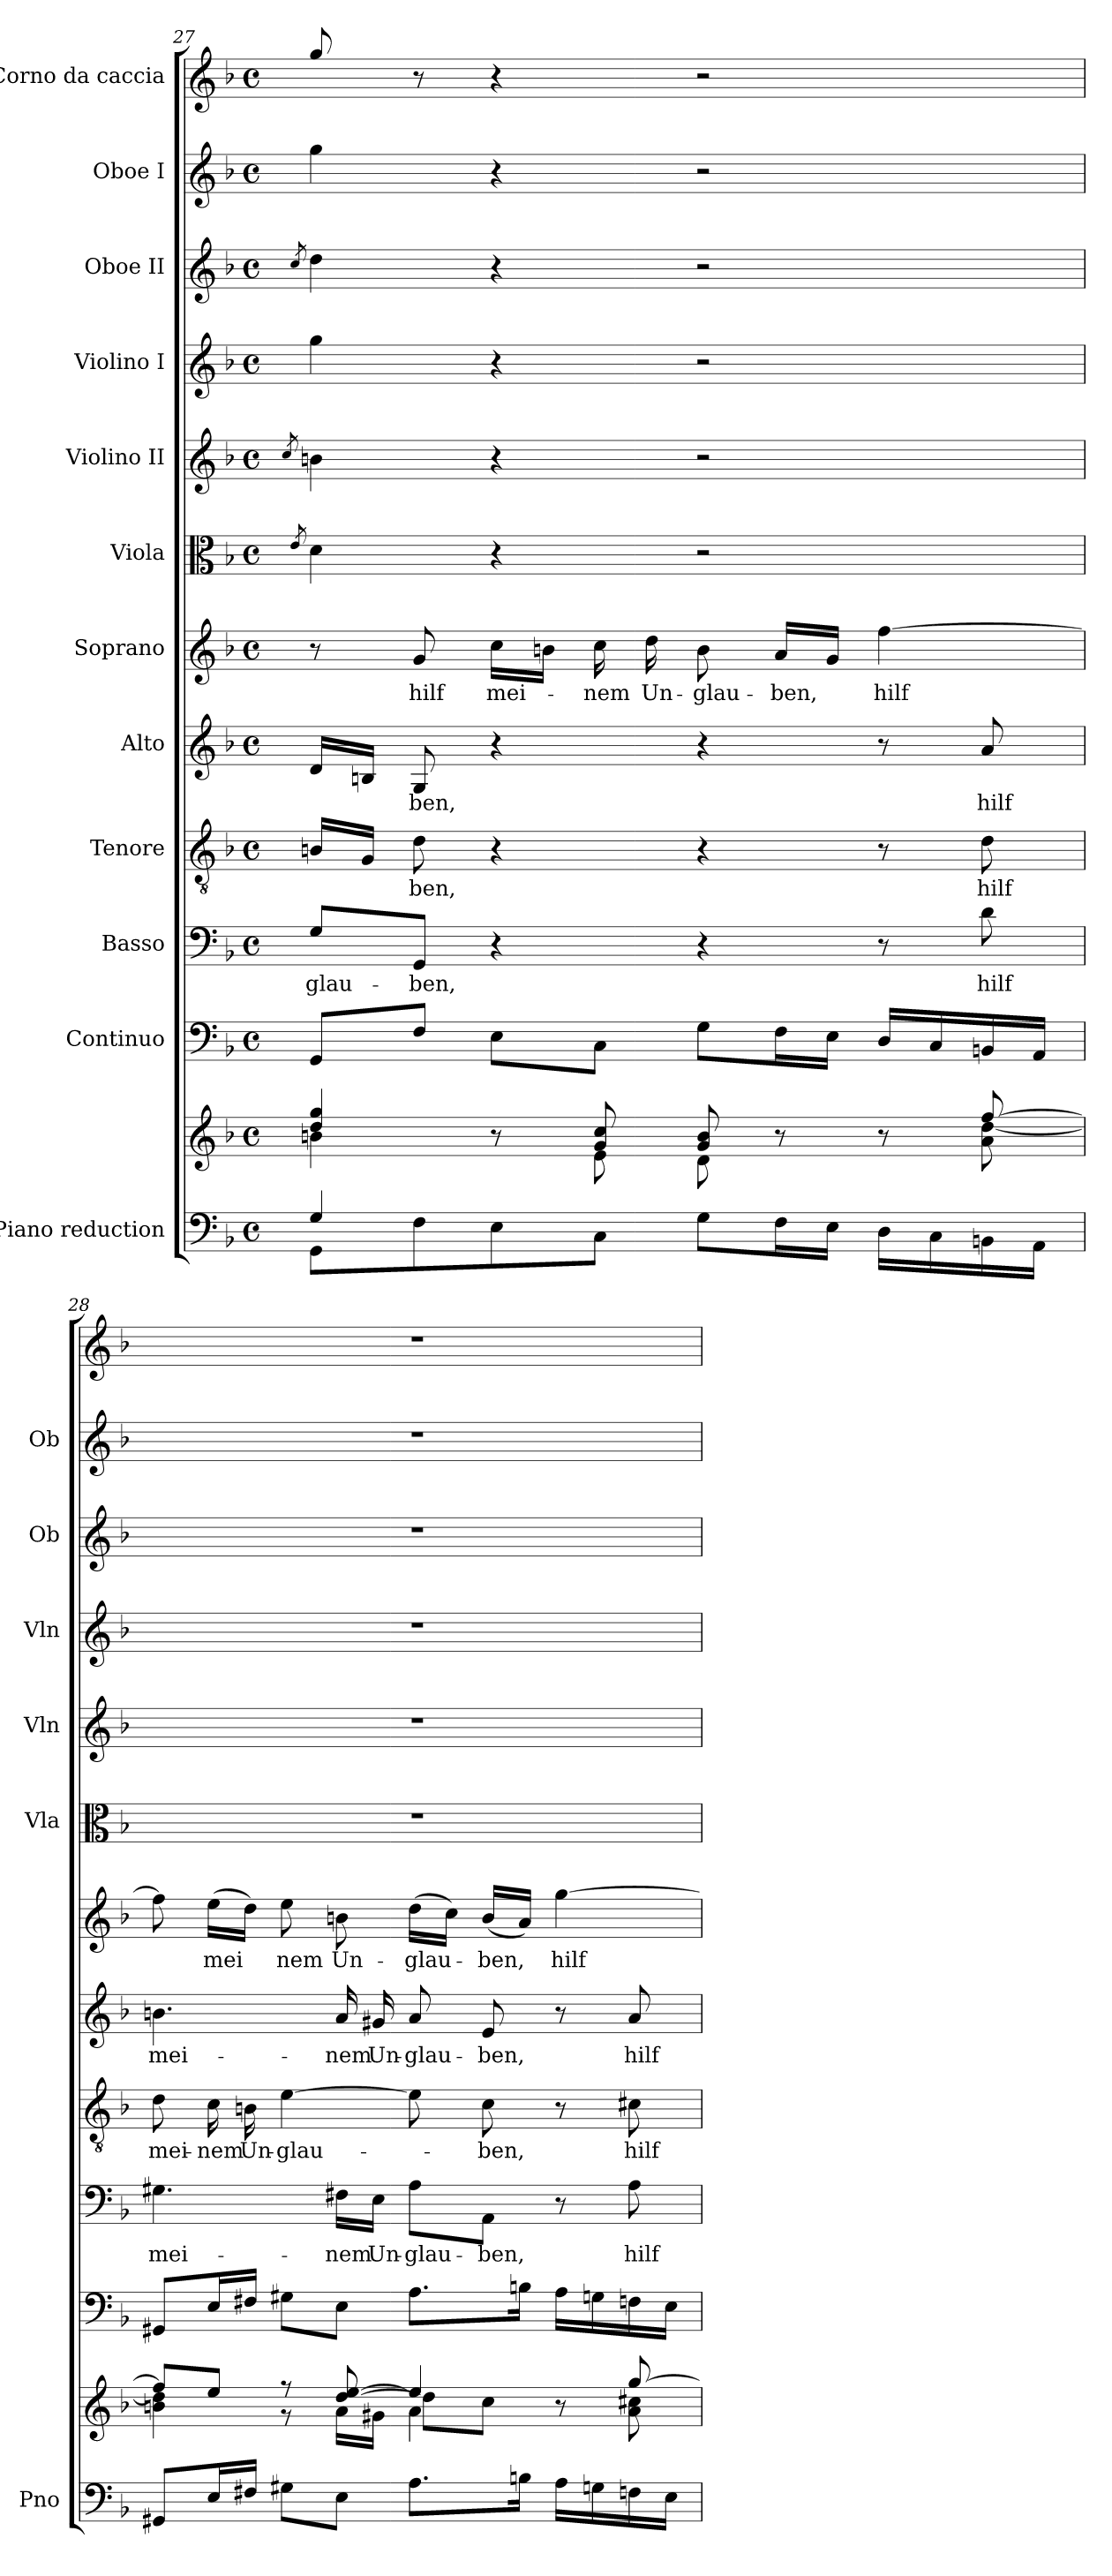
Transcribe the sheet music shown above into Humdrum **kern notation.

**kern	**kern	**kern	**kern	**text	**kern	**text	**kern	**text	**kern	**text	**kern	**kern	**kern	**kern	**kern	**kern
*part12	*part12	*part11	*part10	*part10	*part9	*part9	*part8	*part8	*part7	*part7	*part6	*part5	*part4	*part3	*part2	*part1
*staff13	*staff12	*staff11	*staff10	*staff10	*staff9	*staff9	*staff8	*staff8	*staff7	*staff7	*staff6	*staff5	*staff4	*staff3	*staff2	*staff1
*I"Piano reduction	*	*I"Continuo	*I"Basso	*	*I"Tenore	*	*I"Alto	*	*I"Soprano	*	*I"Viola	*I"Violino II	*I"Violino I	*I"Oboe II	*I"Oboe I	*I"Corno da caccia
*I'Pno	*	*	*	*	*	*	*	*	*	*	*I'Vla	*I'Vln	*I'Vln	*I'Ob	*I'Ob	*
!!LO:PB:g=z
*clefF4	*clefG2	*clefF4	*clefF4	*	*clefGv2	*	*clefG2	*	*clefG2	*	*clefC3	*clefG2	*clefG2	*clefG2	*clefG2	*clefG2
*	*	*	*	*	*	*	*	*	*	*	*	*	*	*	*	*ITrd7c12
*k[b-]	*k[b-]	*k[b-]	*k[b-]	*	*k[b-]	*	*k[b-]	*	*k[b-]	*	*k[b-]	*k[b-]	*k[b-]	*k[b-]	*k[b-]	*k[b-]
*M4/4	*M4/4	*M4/4	*M4/4	*	*M4/4	*	*M4/4	*	*M4/4	*	*M4/4	*M4/4	*M4/4	*M4/4	*M4/4	*M4/4
*met(c)	*met(c)	*met(c)	*met(c)	*	*met(c)	*	*met(c)	*	*met(c)	*	*met(c)	*met(c)	*met(c)	*met(c)	*met(c)	*met(c)
=27	=27	=27	=27	=27	=27	=27	=27	=27	=27	=27	=27	=27	=27	=27	=27	=27
.	.	.	.	.	.	.	.	.	.	.	8qe/	8qcc/	.	8qcc/	.	.
*^	*^	*	*	*	*	*	*	*	*	*	*	*	*	*	*	*
!	!	!	!	!	!	!LO:LY:b	!	!	!	!	!	!	!	!	!	!	!	!
4G/	8GG\L	4dd/ 4gg/	4bn\	8GG/L	8G/L	-glau-	16Bn/LL	.	16d/LL	.	8r	.	4d\	4bn\	4gg\	4dd\	4gg\	8g/
.	.	.	.	.	.	.	16G/JJ	.	16Bn/JJ	.	.	.	.	.	.	.	.	.
!	!	!	!	!	!	!LO:LY:b	!	!LO:LY:b	!	!LO:LY:b	!	!LO:LY:b	!	!	!	!	!	!
.	8F\	.	.	8F/J	8GG/J	-ben,	8d\	-ben,	8G/	-ben,	8g/	hilf	.	.	.	.	.	8r
!	!	!	!	!	!	!	!	!	!	!	!	!LO:LY:b	!	!	!	!	!	!
4ryy	8E\	8r	8ryy	8E\L	4r	.	4r	.	4r	.	16cc\LL	mei-	4r	4r	4r	4r	4r	4r
.	.	.	.	.	.	.	.	.	.	.	16bn\JJ	.	.	.	.	.	.	.
!	!	!	!	!	!	!	!	!	!	!	!	!LO:LY:b	!	!	!	!	!	!
.	8C\J	8g/ 8cc/	8e\	8C\J	.	.	.	.	.	.	16cc\	-nem	.	.	.	.	.	.
!	!	!	!	!	!	!	!	!	!	!	!	!LO:LY:b	!	!	!	!	!	!
.	.	.	.	.	.	.	.	.	.	.	16dd\	Un-	.	.	.	.	.	.
!	!	!	!	!	!	!	!	!	!	!	!	!LO:LY:b	!	!	!	!	!	!
2ryy	8G\L	8g/ 8b/	8d\	8G\L	4r	.	4r	.	4r	.	8b\	-glau-	2r	2r	2r	2r	2r	2r
!	!	!	!	!	!	!	!	!	!	!	!	!LO:LY:b	!	!	!	!	!	!
.	16F\L	8r	8ryy	16F\L	.	.	.	.	.	.	16a/LL	-ben,	.	.	.	.	.	.
.	16E\JJ	.	.	16E\JJ	.	.	.	.	.	.	16g/JJ	.	.	.	.	.	.	.
!	!	!	!	!	!	!	!	!	!	!	!	!LO:LY:b	!	!	!	!	!	!
.	16D\LL	8r	8ryy	16D/LL	8r	.	8r	.	8r	.	[4ff\	hilf	.	.	.	.	.	.
.	16C\	.	.	16C/	.	.	.	.	.	.	.	.	.	.	.	.	.	.
!	!	!	!	!	!	!LO:LY:b	!	!LO:LY:b	!	!LO:LY:b	!	!	!	!	!	!	!	!
.	16BBn\	[8ff/	8a\ [8dd\	16BBn/	8d\	hilf	8d\	hilf	8a/	hilf	.	.	.	.	.	.	.	.
.	16AA\JJ	.	.	16AA/JJ	.	.	.	.	.	.	.	.	.	.	.	.	.	.
=28	=28	=28	=28	=28	=28	=28	=28	=28	=28	=28	=28	=28	=28	=28	=28	=28	=28	=28
*	*	*	*^	*	*	*	*	*	*	*	*	*	*	*	*	*	*	*
!	!	!	!	!	!	!	!LO:LY:b	!	!LO:LY:b	!	!LO:LY:b	!	!	!	!	!	!	!	!
*v	*v	*	*	*	*	*	*	*	*	*	*	*	*	*	*	*	*	*	*
8GG#X/L	8ff/L]	4bn\ 4dd\]	2ryy	8GG#X/L	4.G#X\	mei-	8d\	mei-	4.bn\	-mei-	8ff\]	.	1r	1r	1r	1r	1r	1r
!	!	!	!	!	!	!	!	!LO:LY:b	!	!	!	!LO:LY:b	!	!	!	!	!	!
16E/L	8ee/J	.	.	16E/L	.	.	16c\	-nem	.	.	(>16ee\LL	mei	.	.	.	.	.	.
!	!	!	!	!	!	!	!	!LO:LY:b	!	!	!	!	!	!	!	!	!	!
16F#X/JJ	.	.	.	16F#X/JJ	.	.	16Bn\	Un-	.	.	16dd\JJ)	.	.	.	.	.	.	.
!	!	!	!	!	!	!	!	!LO:LY:b	!	!	!	!LO:LY:b	!	!	!	!	!	!
8G#X\L	8r	8r	.	8G#X\L	.	.	[4e\	-glau-	.	.	8ee\	nem	.	.	.	.	.	.
!	!	!	!	!	!	!LO:LY:b	!	!	!	!LO:LY:b	!	!LO:LY:b	!	!	!	!	!	!
8E\J	[8dd/ [8ee/	16a\LL	.	8E\J	16F#X\LL	-nem	.	.	16a/	-nem	8bn\	Un-	.	.	.	.	.	.
!	!	!	!	!	!	!LO:LY:b	!	!	!	!LO:LY:b	!	!	!	!	!	!	!	!
.	.	16g#X\JJ	.	.	16E\JJ	Un-	.	.	16g#X/	Un-	.	.	.	.	.	.	.	.
!	!	!	!	!	!	!LO:LY:b	!	!	!	!LO:LY:b	!	!LO:LY:b	!	!	!	!	!	!
8.A\L	4ee/]	4a\	8dd\L]	8.A\L	8A\L	-glau-	8e\]	.	8a/	-glau-	(>16dd\LL	-glau-	.	.	.	.	.	.
.	.	.	.	.	.	.	.	.	.	.	16cc\JJ)	.	.	.	.	.	.	.
!	!	!	!	!	!	!LO:LY:b	!	!LO:LY:b	!	!LO:LY:b	!	!LO:LY:b	!	!	!	!	!	!
.	.	.	8cc\J	.	8AA\J	-ben,	8c\	-ben,	8e/	-ben,	(<16b/LL	-ben,	.	.	.	.	.	.
16Bni\Jk	.	.	.	16Bn\Jk	.	.	.	.	.	.	16a/JJ)	.	.	.	.	.	.	.
!	!	!	!	!	!	!	!	!	!	!	!	!LO:LY:b	!	!	!	!	!	!
16A\LL	8r	8ryy	4ryy	16A\LL	8r	.	8r	.	8r	.	[4gg\	hilf	.	.	.	.	.	.
16Gn\	.	.	.	16Gn\	.	.	.	.	.	.	.	.	.	.	.	.	.	.
!	!	!	!	!	!	!LO:LY:b	!	!LO:LY:b	!	!LO:LY:b	!	!	!	!	!	!	!	!
16Fn\	[8gg/	8a\ 8cc#X\	.	16Fn\	8A\	hilf	8c#X\	hilf	8a/	hilf	.	.	.	.	.	.	.	.
16E\JJ	.	.	.	16E\JJ	.	.	.	.	.	.	.	.	.	.	.	.	.	.
*	*v	*v	*v	*	*	*	*	*	*	*	*	*	*	*	*	*	*	*
=	=	=	=	=	=	=	=	=	=	=	=	=	=	=	=	=
*-	*-	*-	*-	*-	*-	*-	*-	*-	*-	*-	*-	*-	*-	*-	*-	*-
